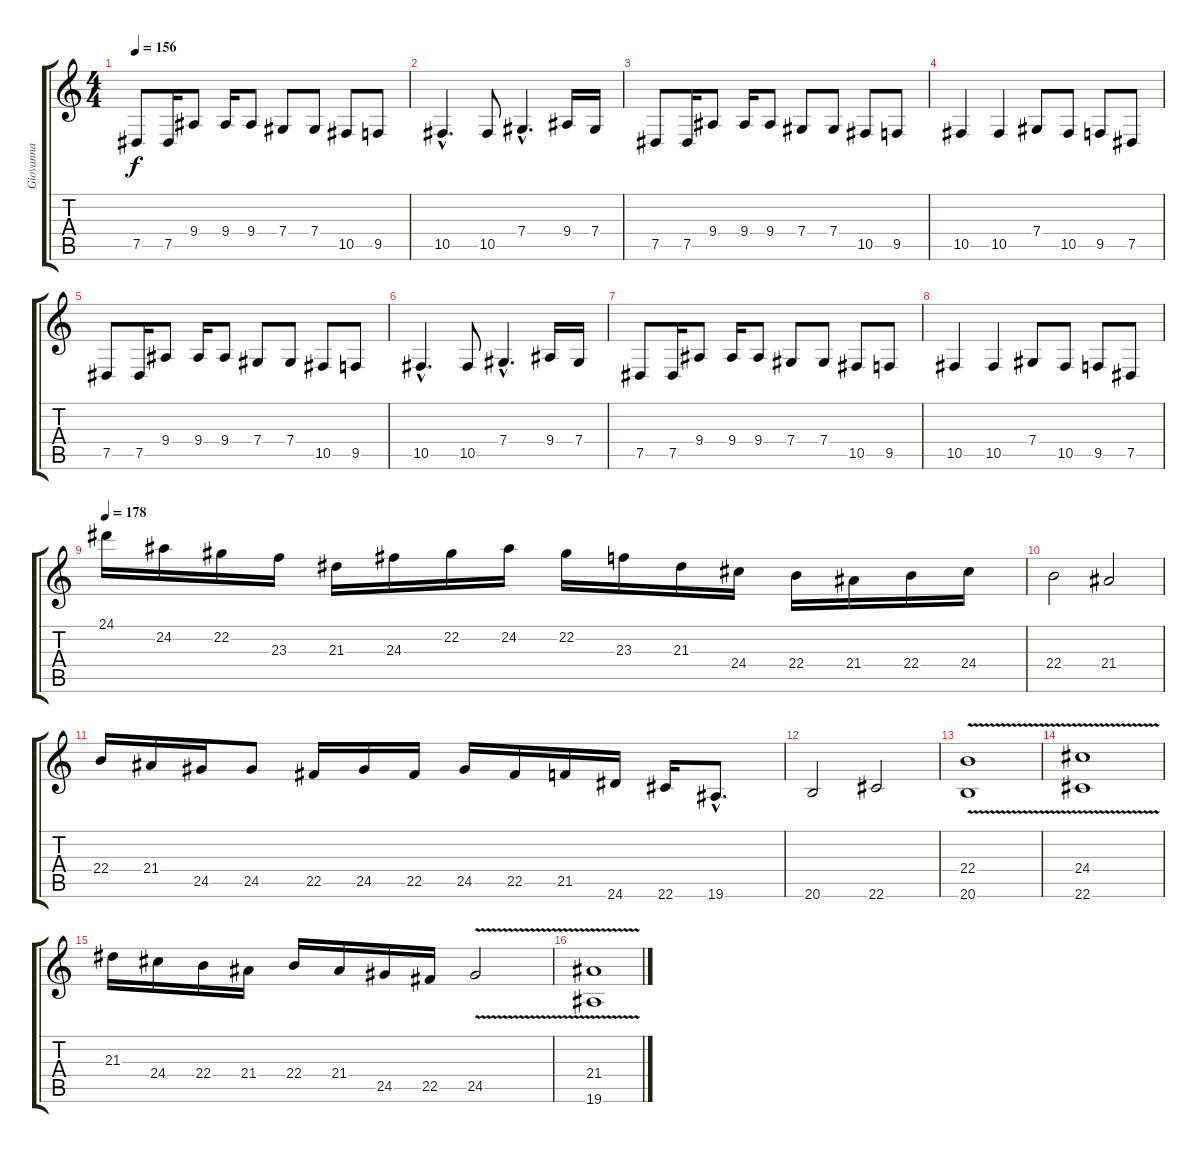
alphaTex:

\track ("Giovanna" "Giovanna") {instrument accordion}
\staff {score tabs}
\tuning (Eb4 Bb3 Gb3 Db3 Ab2 Eb2) {hide}
\ts (4 4)
\tempo 156
\clef g2
\ks c
7.5.8{dy f} 7.5.16 9.4.8 9.4.16 9.4.8 7.4.8 7.4.8 10.5.8 9.5.8 |
10.5{hac}.4{d} 10.5.8 7.4{hac}.4{d} 9.4.16 7.4.16 |
7.5.8 7.5.16 9.4.8 9.4.16 9.4.8 7.4.8 7.4.8 10.5.8 9.5.8 |
10.5.4 10.5.4 7.4.8 10.5.8 9.5.8 7.5.8 |
7.5.8 7.5.16 9.4.8 9.4.16 9.4.8 7.4.8 7.4.8 10.5.8 9.5.8 |
10.5{hac}.4{d} 10.5.8 7.4{hac}.4{d} 9.4.16 7.4.16 |
7.5.8 7.5.16 9.4.8 9.4.16 9.4.8 7.4.8 7.4.8 10.5.8 9.5.8 |
10.5.4 10.5.4 7.4.8 10.5.8 9.5.8 7.5.8 |
\tempo 178
24.1.16 24.2.16 22.2.16 23.3.16 21.3.16 24.3.16 22.2.16 24.2.16 22.2.16 23.3.16 21.3.16 24.4.16 22.4.16 21.4.16 22.4.16 24.4.16 |
22.4.2 21.4.2 |
22.4.16 21.4.16 24.5.16 24.5.8 22.5.16 24.5.16 22.5.16 24.5.16 22.5.16 21.5.16 24.6.16 22.6.16 19.6{hac}.8{d} |
20.6.2 22.6.2 |
(22.4{v} 20.6{v}).1 |
(24.4{v} 22.6{v}).1 |
21.3.16 24.4.16 22.4.16 21.4.16 22.4.16 21.4.16 24.5.16 22.5.16 24.5{v}.2 |
(21.4{v} 19.6{v}).1
